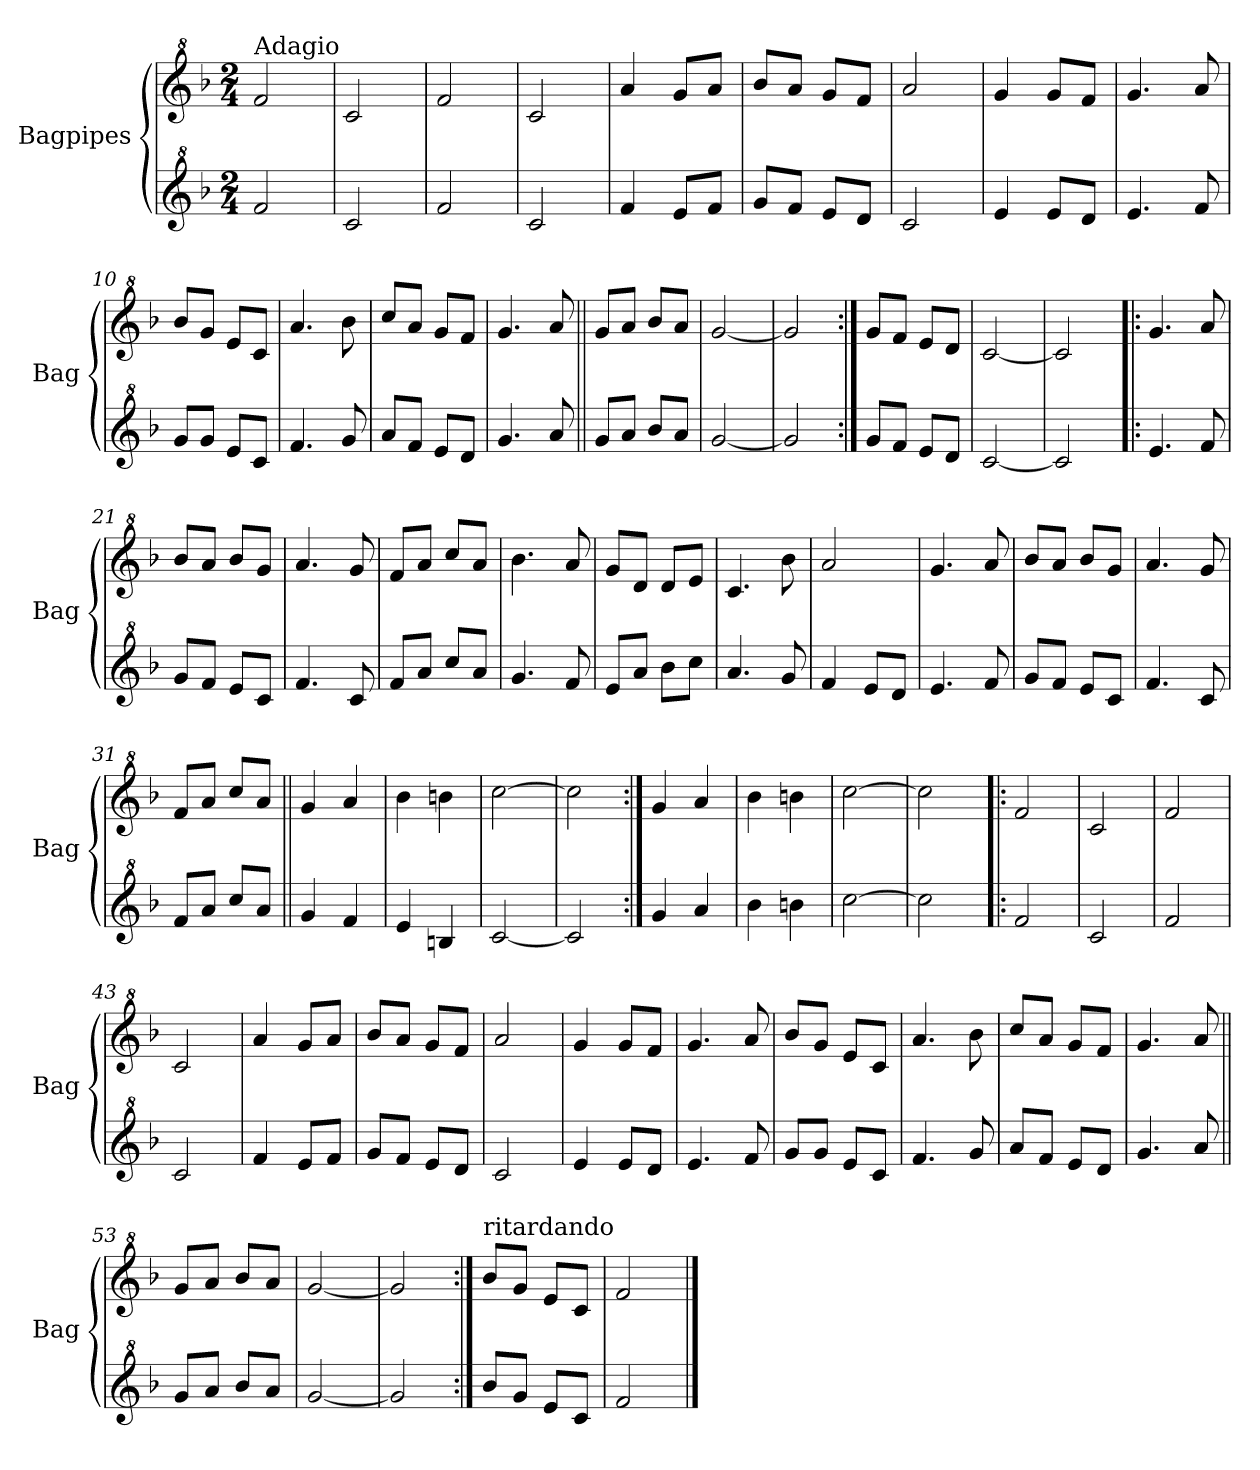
**kern	**kern
*part2	*part1
*staff2	*staff1
*I"Bagpipes	*I"Bagpipes
*I'Bag	*I'Bag
*clefG^2	*clefG^2
*k[b-]	*k[b-]
*F:	*F:
*M2/4	*M2/4
=1	=1
!	!LO:TX:a:t=Adagio
2ff/	2ff/
=2	=2
2cc/	2cc/
=3	=3
2ff/	2ff/
=4	=4
2cc/	2cc/
=5	=5
4ff/	4aa/
8ee/L	8gg/L
8ff/J	8aa/J
=6	=6
8gg/L	8bb-/L
8ff/J	8aa/J
8ee/L	8gg/L
8dd/J	8ff/J
=7	=7
2cc/	2aa/
=8	=8
4ee/	4gg/
8ee/L	8gg/L
8dd/J	8ff/J
=9	=9
4.ee/	4.gg/
8ff/	8aa/
=10	=10
8gg/L	8bb-/L
8gg/J	8gg/J
8ee/L	8ee/L
8cc/J	8cc/J
=11	=11
4.ff/	4.aa/
8gg/	8bb-\
=12	=12
8aa/L	8ccc/L
8ff/J	8aa/J
8ee/L	8gg/L
8dd/J	8ff/J
=13	=13
4.gg/	4.gg/
8aa/	8aa/
=14||	=14||
8gg/L	8gg/L
8aa/J	8aa/J
8bb-/L	8bb-/L
8aa/J	8aa/J
!!LO:LB:g=z
=15	=15
[2gg/	[2gg/
=16	=16
2gg/]	2gg/]
=17:|!	=17:|!
8gg/L	8gg/L
8ff/J	8ff/J
8ee/L	8ee/L
8dd/J	8dd/J
=18	=18
[2cc/	[2cc/
=19	=19
2cc/]	2cc/]
=20!|:	=20!|:
4.ee/	4.gg/
8ff/	8aa/
=21	=21
8gg/L	8bb-/L
8ff/J	8aa/J
8ee/L	8bb-/L
8cc/J	8gg/J
=22	=22
4.ff/	4.aa/
8cc/	8gg/
=23	=23
8ff/L	8ff/L
8aa/J	8aa/J
8ccc/L	8ccc/L
8aa/J	8aa/J
=24	=24
4.gg/	4.bb-\
8ff/	8aa/
=25	=25
8ee/L	8gg/L
8aa/J	8dd/J
8bb-\L	8dd/L
8ccc\J	8ee/J
=26	=26
4.aa/	4.cc/
8gg/	8bb-\
=27	=27
4ff/	2aa/
8ee/L	.
8dd/J	.
!!LO:LB:g=z
=28	=28
4.ee/	4.gg/
8ff/	8aa/
=29	=29
8gg/L	8bb-/L
8ff/J	8aa/J
8ee/L	8bb-/L
8cc/J	8gg/J
=30	=30
4.ff/	4.aa/
8cc/	8gg/
=31	=31
8ff/L	8ff/L
8aa/J	8aa/J
8ccc/L	8ccc/L
8aa/J	8aa/J
=32||	=32||
4gg/	4gg/
4ff/	4aa/
=33	=33
4ee/	4bb-\
4bn/	4bbn\
=34	=34
[2cc/	[2ccc\
=35	=35
2cc/]	2ccc\]
=36:|!	=36:|!
4gg/	4gg/
4aa/	4aa/
=37	=37
4bb-\	4bb-\
4bbn\	4bbn\
=38	=38
[2ccc\	[2ccc\
=39	=39
2ccc\]	2ccc\]
=40!|:	=40!|:
2ff/	2ff/
=41	=41
2cc/	2cc/
=42	=42
2ff/	2ff/
=43	=43
2cc/	2cc/
!!LO:LB:g=z
=44	=44
4ff/	4aa/
8ee/L	8gg/L
8ff/J	8aa/J
=45	=45
8gg/L	8bb-/L
8ff/J	8aa/J
8ee/L	8gg/L
8dd/J	8ff/J
=46	=46
2cc/	2aa/
=47	=47
4ee/	4gg/
8ee/L	8gg/L
8dd/J	8ff/J
=48	=48
4.ee/	4.gg/
8ff/	8aa/
=49	=49
8gg/L	8bb-/L
8gg/J	8gg/J
8ee/L	8ee/L
8cc/J	8cc/J
=50	=50
4.ff/	4.aa/
8gg/	8bb-\
=51	=51
8aa/L	8ccc/L
8ff/J	8aa/J
8ee/L	8gg/L
8dd/J	8ff/J
=52	=52
4.gg/	4.gg/
8aa/	8aa/
=53||	=53||
8gg/L	8gg/L
8aa/J	8aa/J
8bb-/L	8bb-/L
8aa/J	8aa/J
=54	=54
[2gg/	[2gg/
=55	=55
2gg/]	2gg/]
!!LO:LB:g=z
=56:|!	=56:|!
!	!LO:TX:a:t=ritardando
8bb-/L	8bb-/L
8gg/J	8gg/J
8ee/L	8ee/L
8cc/J	8cc/J
=57	=57
2ff/	2ff/
==	==
*-	*-
